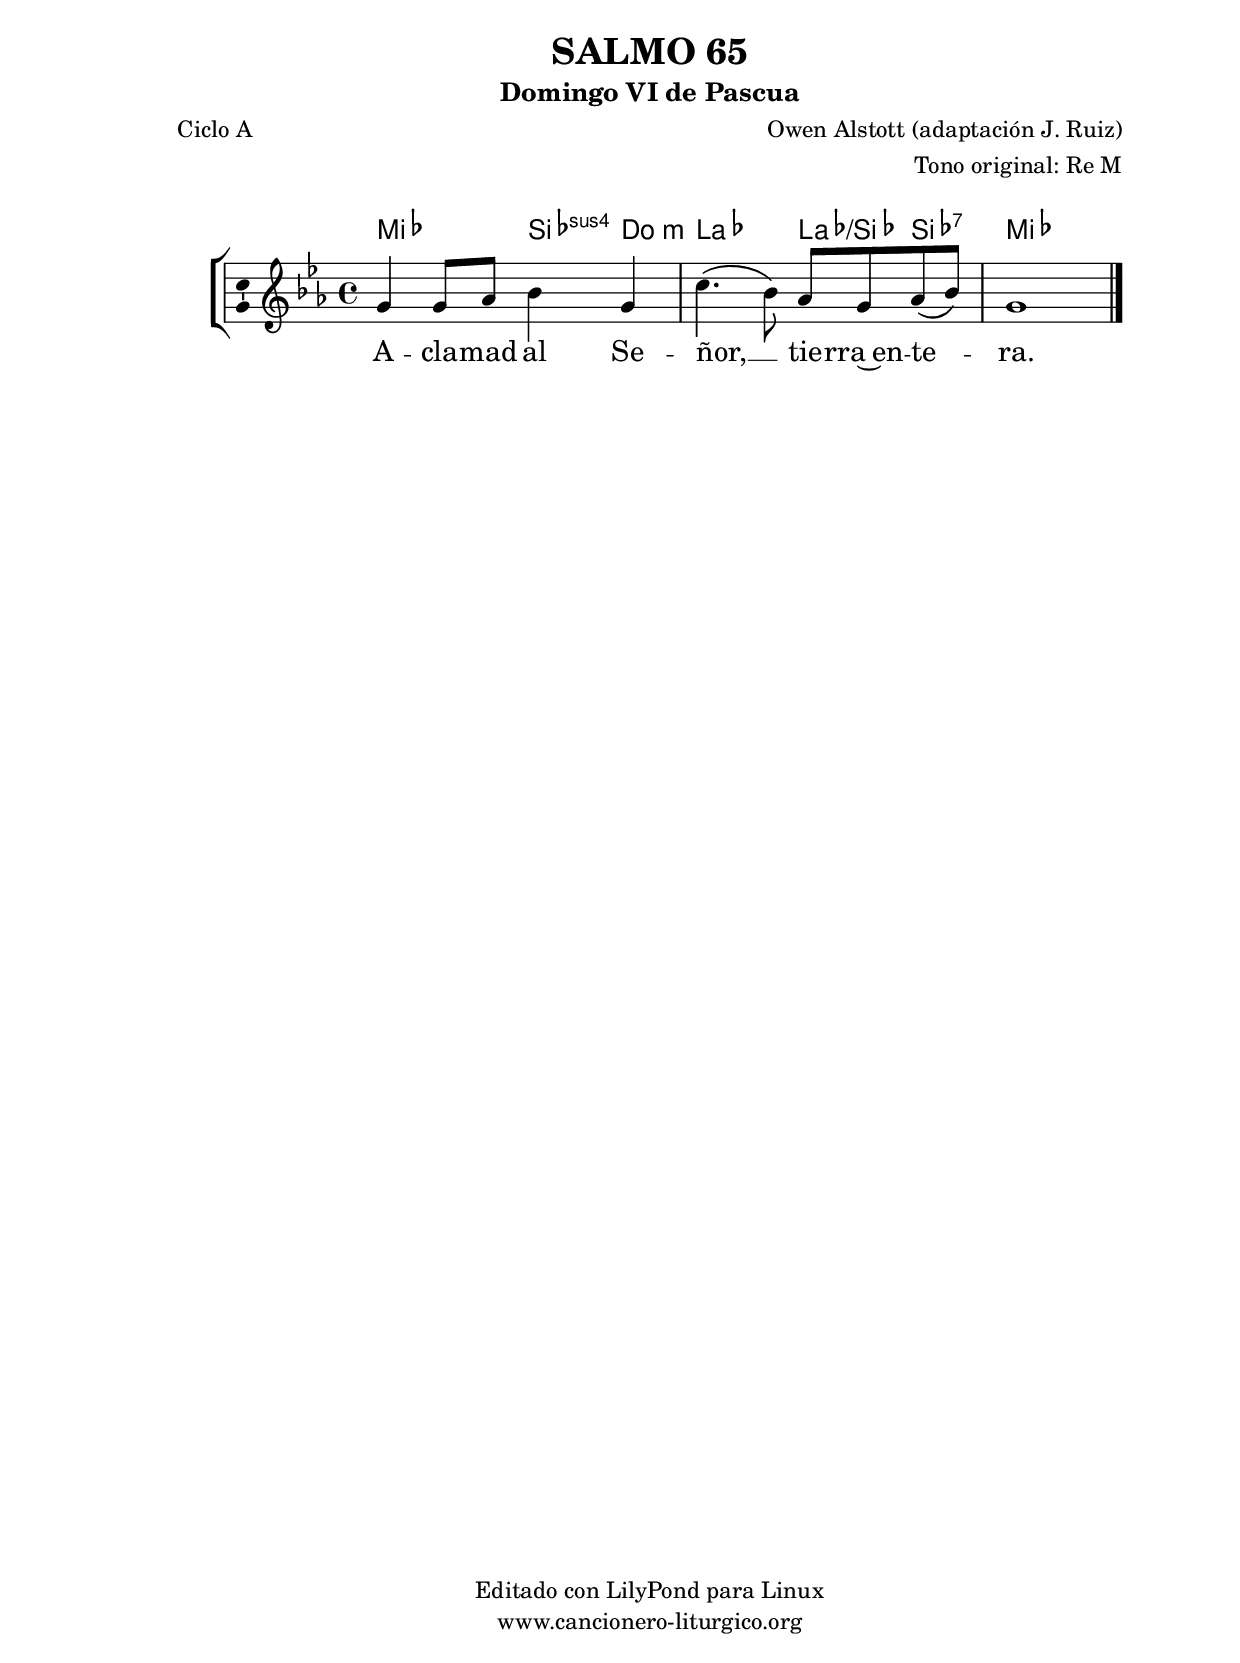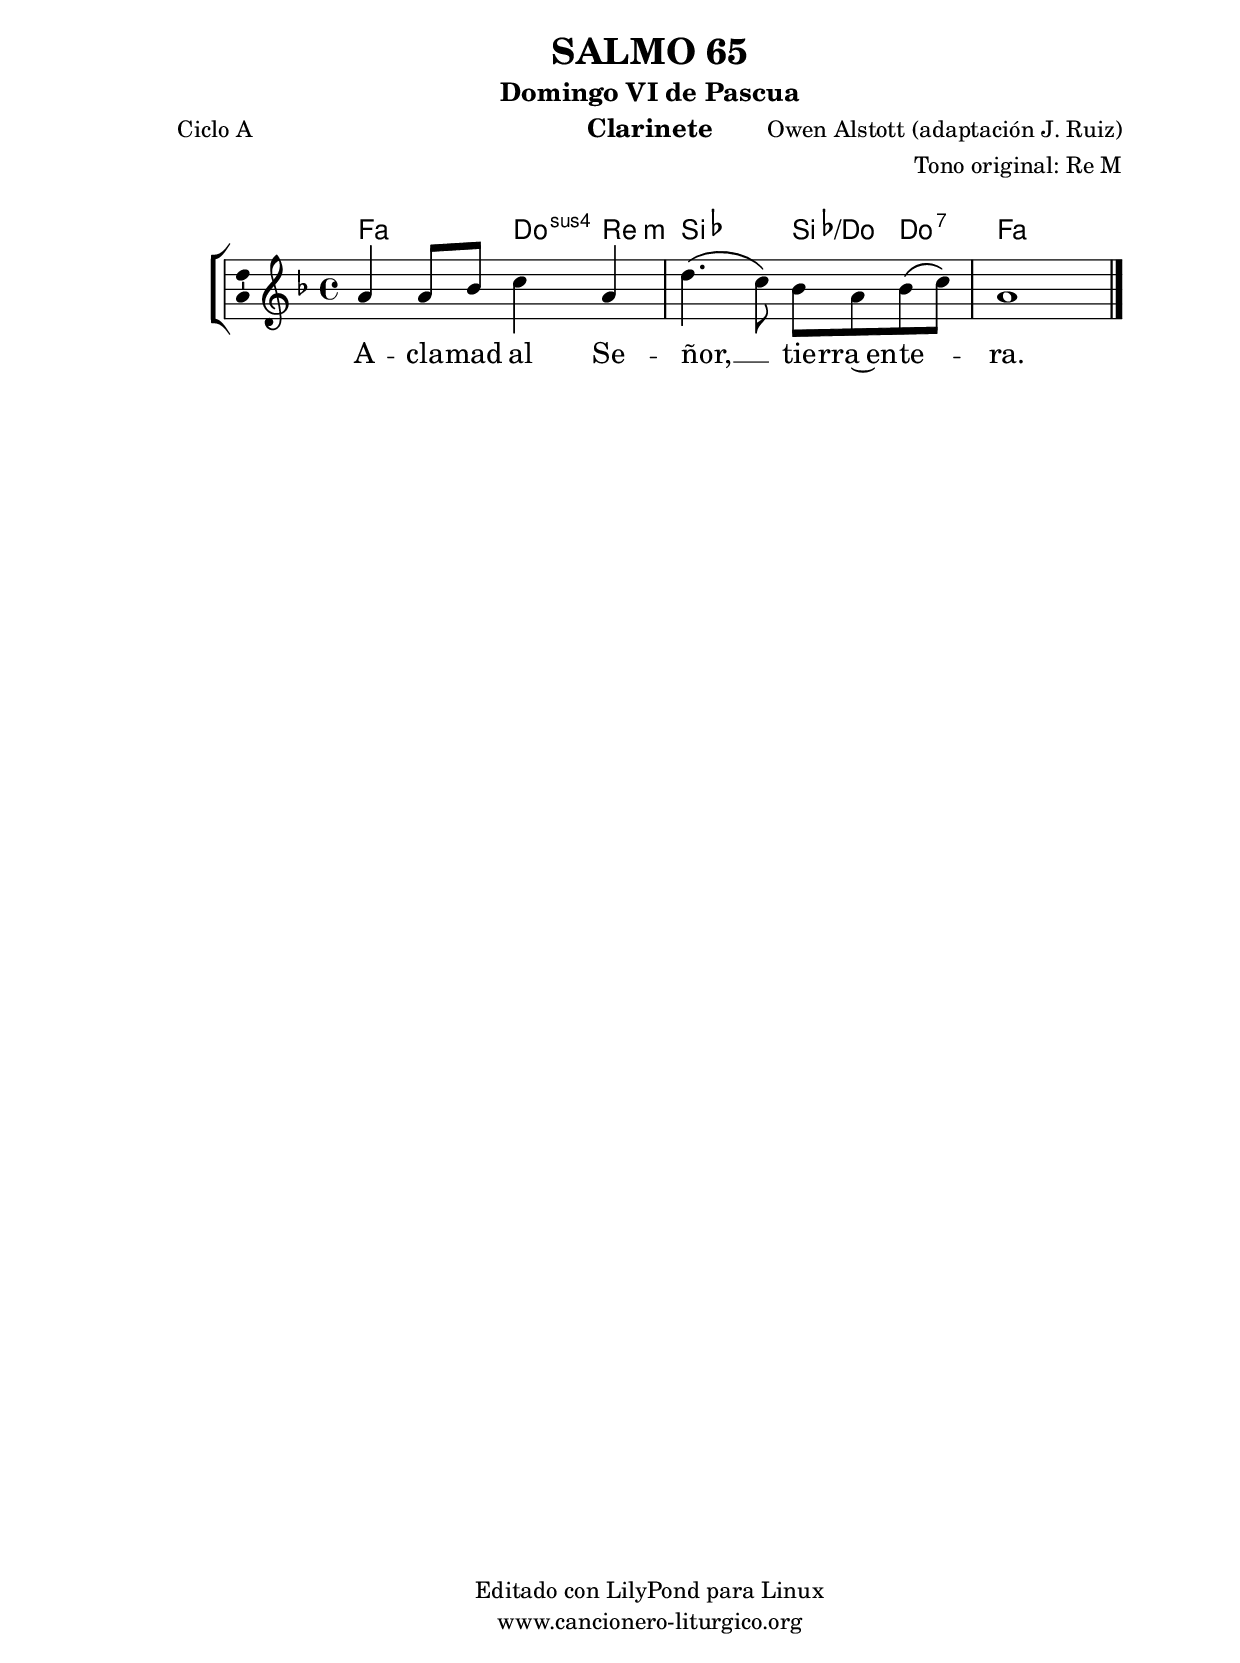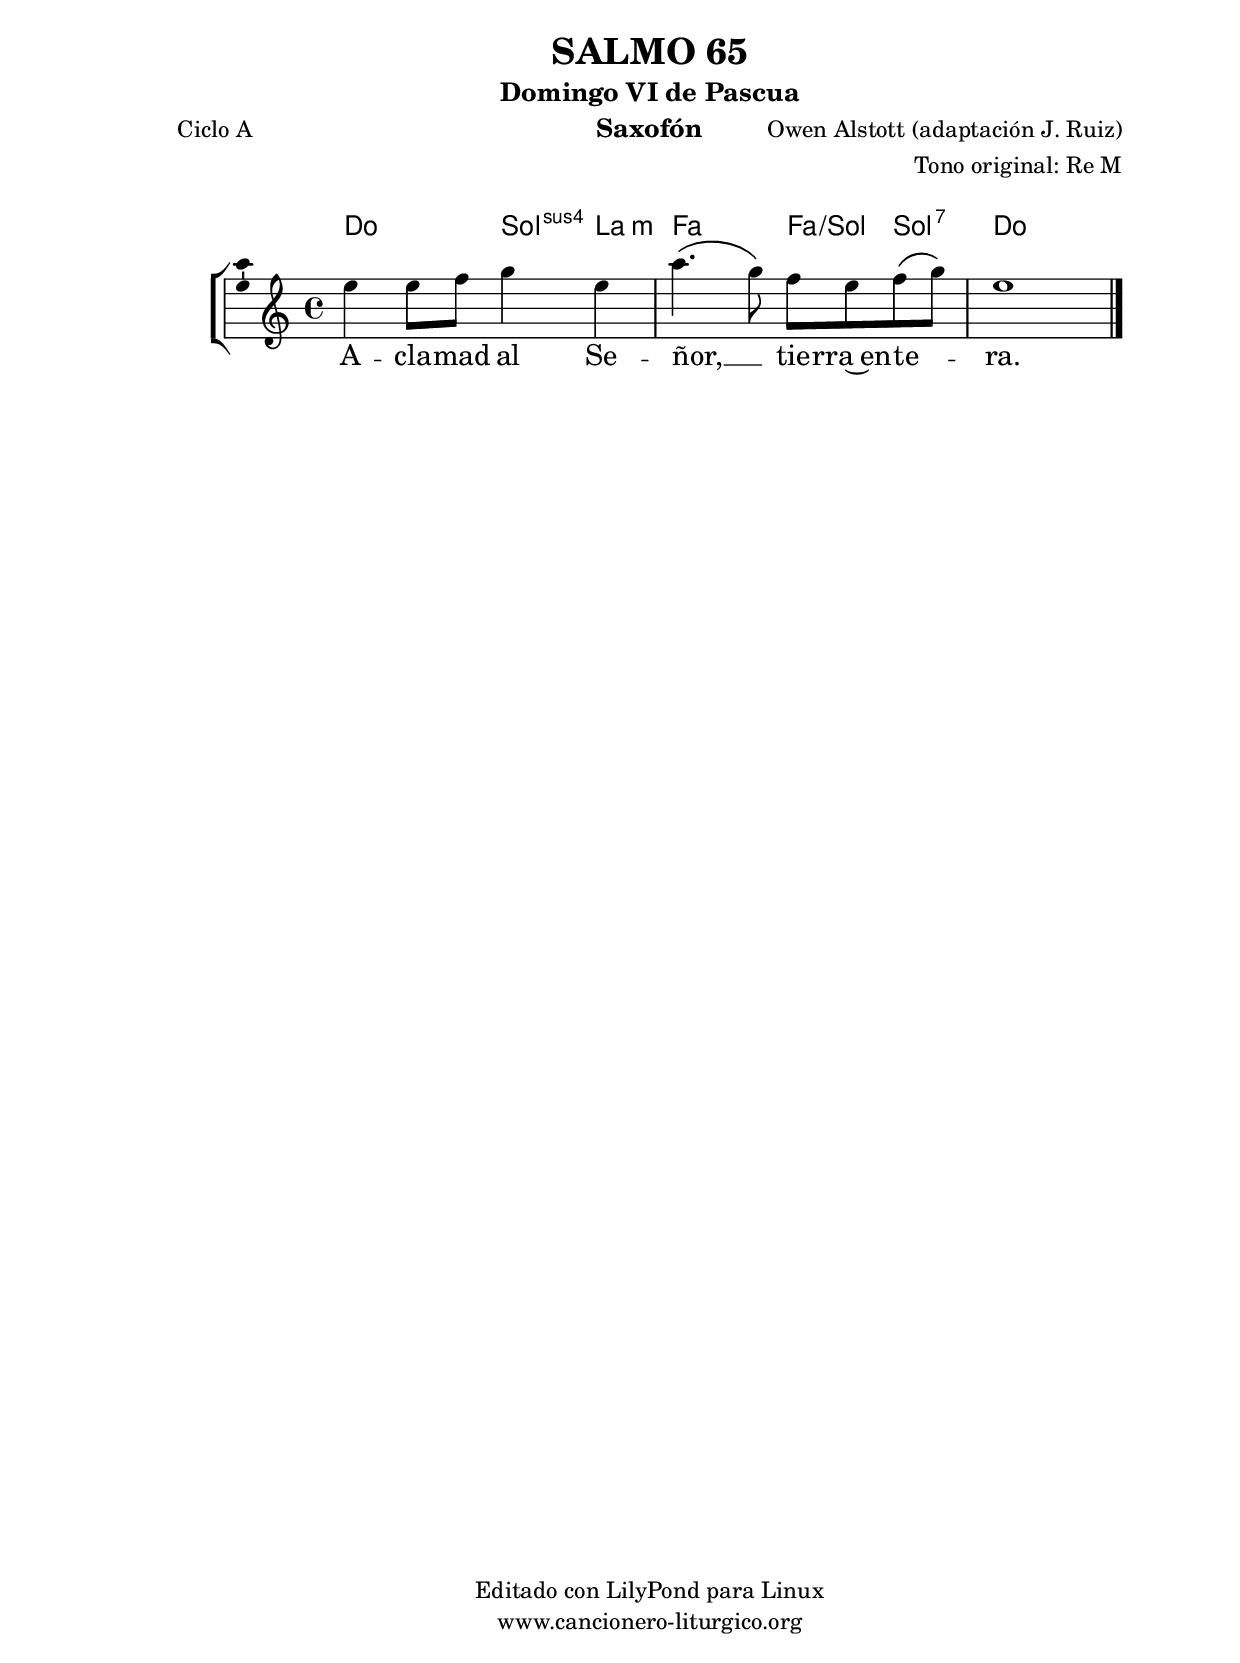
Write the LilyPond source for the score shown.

%
%para convertir .midi en .wav:
%timidity filename.midi -Ow -o finename.wav
%
%
%Para convertir de .wav a .mp3:
%lame -h -m j filename.wav
%
%
%para escuchar el midi:
%timidity nombrefichero.midi
%


%versión de lilypond para la que se ha escrito esta partitura:
\version "2.16.0"

	%Tamaño papel
	#(set-default-paper-size "a4")
	%Tamaño partitura
	#(set-global-staff-size 20)
	%No responde al pulsar sobre una nota
	#(ly:set-option 'point-and-click #f)

%parámetros del encabezamiento:
\header {
	title = "SALMO 65"
	subtitle = "Domingo VI de Pascua"
	composer = "Owen Alstott (adaptación J. Ruiz)"
	poet = "Ciclo A"
	meter = ""
	arranger = "Tono original: Re M"
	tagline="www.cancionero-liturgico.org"
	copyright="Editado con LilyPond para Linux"
	tiempo = "Pascua"
	usos = "Salmo"
	letra = "Aclamad al Señor, tierra entera."
	}

%parámetros asociados al papel:
\paper  {
	oddHeaderMarkup = \markup {\fill-line { \on-the-fly #not-first-page \fromproperty #'header:title \on-the-fly #not-first-page \fromproperty #'header:composer }}
	evenHeaderMarkup = \markup {\fill-line { \fromproperty #'header:composer \fromproperty #'header:title }}
	#(set-paper-size "a4")
	print-page-number = ##f
	first-page-number = 1
	print-first-page-number = ##f
%	head-separation = 3.0 \cm
	top-margin = 2.0 \cm
	bottom-margin = 0.5\cm
%%%	bottom-margin = -1.0\cm
	left-margin = 3.0 \cm
	line-width = 16.0 \cm 
	indent = 8\mm
	interscoreline = 2.\mm
	between-system-space = 15\mm
%	para que las partituras no llenen la hoja:
	ragged-bottom = ##t
%	idem para la última hoja:
	ragged-last-bottom = ##f
%	para que las partituras llenen el ancho del papel:
	ragged-last = ##f
	after-title-space = 2.5 \cm
%page-count=1
%system-count=8

	%Flexible Vertical Spacing
%	markup-markup-spacing =
%	#'((basic-distance . 15) (minimum-distance . 15) (padding . 3))
	markup-system-spacing =
	#'((basic-distance . 15) (minimum-distance . 15) (padding . 3))
	system-system-spacing =
	#'((basic-distance . 15) (minimum-distance . 15) (padding . 3))
	score-system-spacing =
	#'((basic-distance . 15) (minimum-distance . 15) (padding . 5))
%	top-system-spacing = % header
%	#'((basic-distance . 8) (minimum-distance . 0) (padding . 3))
%	top-markup-spacing =
%	#'((basic-distance . 20) (minimum-distance . 20) (padding . 3))
	last-bottom-spacing = % footer
	#'((basic-distance . 5) (minimum-distance . 5) (padding . 3))
%	score-markup-spacing =
%	#'((basic-distance . 16) (minimum-distance . 13) (padding . 3))

	}


%parámetros que afectan a toda la partitura:
global =  {
	%clave de sol (G):
	\clef G
	%armadura:
	\transpose d ees
	\key d \major
	\tempo 4=90
	\set Score.tempoHideNote = ##t
	}


acordes = {
	\italianChords
	\chordmode {
	\transpose d ees
{
d2 a4:sus4 b:m g2 g4/a a:7 d1
	}
	}
}


melodia = 
	\transpose d ees
{
	\relative c'{
	\time 4/4

fis4 fis8 g a4 fis
b4. \(a8\) g fis g \(a\)
fis1

	\bar "|."
	}
	}


texto = \lyricmode {
A -- cla -- mad al Se -- ñor, __ _ tie -- rra~en -- te -- _ ra.
	}


acordesStaff = \context ChordNames = acordesStaff <<
	\set chordChanges = ##t
	\acordes
	>>


vozStaff = \context Voice = vozStaff
\with {\consists "Ambitus_engraver"}
<<
%	\set Staff.instrumentName = ""
%	\set Staff.shortInstrumentName = ""
%	\set Staff.midiInstrument = #"clarinet"
%	\set Staff.midiInstrument = #"cello"
%	\set Staff.midiInstrument = #"flute"
	\set Staff.midiInstrument = #"electric guitar (jazz)"
%	\set Staff.midiInstrument = #"english horn"
%	\set Staff.midiInstrument = #"violin"
%	\set Staff.midiInstrument = #"glockenspiel"
	\set Staff.midiMinimumVolume = #0.7
	\set Staff.midiMaximumVolume = #0.9
	\global
	\melodia
	>>


textoStaff = \context Lyrics = textoStaff <<
	\lyricsto vozStaff \texto
	>>

\book {
	\score {
		\context ChoirStaff {
			\override StaffGroup.SystemStartBracket #'collapse-height = #1
			\override Score.SystemStartBar #'collapse-height = #1
			<<
			\acordesStaff
			\vozStaff
			\textoStaff
			>>
			}
		\layout {
	    		\context {
				\Lyrics
				\override LyricText #'font-size = #2
				}
	   		 \context {
				\Score
				%fontSize = #3
				\override StaffSymbol #'staff-space = #(magstep +3)
				%\override Beam #'thickness = #0.55
				%\override SpacingSpanner #'spacing-increment = #1.0
				%\override Slur #'height-limit = #1.5
				}
			}
		}
	\score {
		\unfoldRepeats
		\context ChoirStaff {
			<<
			\acordesStaff
			\vozStaff
			>>
			}
		\midi {
	  		\context {
	  			\Score
				tempoWholesPerMinute = #(ly:make-moment 70 4)
				}
			}
		}
	}

%Partitura para clarinete
#(define output-suffix "C")
\book {
	\header{
		instrument = "Clarinete"
		}
	\score {
		\context ChoirStaff {
			\override StaffGroup.SystemStartBracket #'collapse-height = #1
			\override Score.SystemStartBar #'collapse-height = #1
\transpose c d
			<<
			\acordesStaff
			\vozStaff
			\textoStaff
			>>
			}
		\layout {
	    		\context {
				\Lyrics
				\override LyricText #'font-size = #2
				}
	   		 \context {
				\Score
				%fontSize = #3
				\override StaffSymbol #'staff-space = #(magstep +3)
				%\override Beam #'thickness = #0.55
				%\override SpacingSpanner #'spacing-increment = #1.0
				%\override Slur #'height-limit = #1.5
				}
			}
		}
	}

%Partitura para saxofón
#(define output-suffix "S")
\book {
	\header{
		instrument = "Saxofón"
		}
	\score {
		\context ChoirStaff {
			\override StaffGroup.SystemStartBracket #'collapse-height = #1
			\override Score.SystemStartBar #'collapse-height = #1
\transpose c a
			<<
			\acordesStaff
			\vozStaff
			\textoStaff
			>>
			}
		\layout {
	    		\context {
				\Lyrics
				\override LyricText #'font-size = #2
				}
	   		 \context {
				\Score
				%fontSize = #3
				\override StaffSymbol #'staff-space = #(magstep +3)
				%\override Beam #'thickness = #0.55
				%\override SpacingSpanner #'spacing-increment = #1.0
				%\override Slur #'height-limit = #1.5
				}
			}
		}
	}

